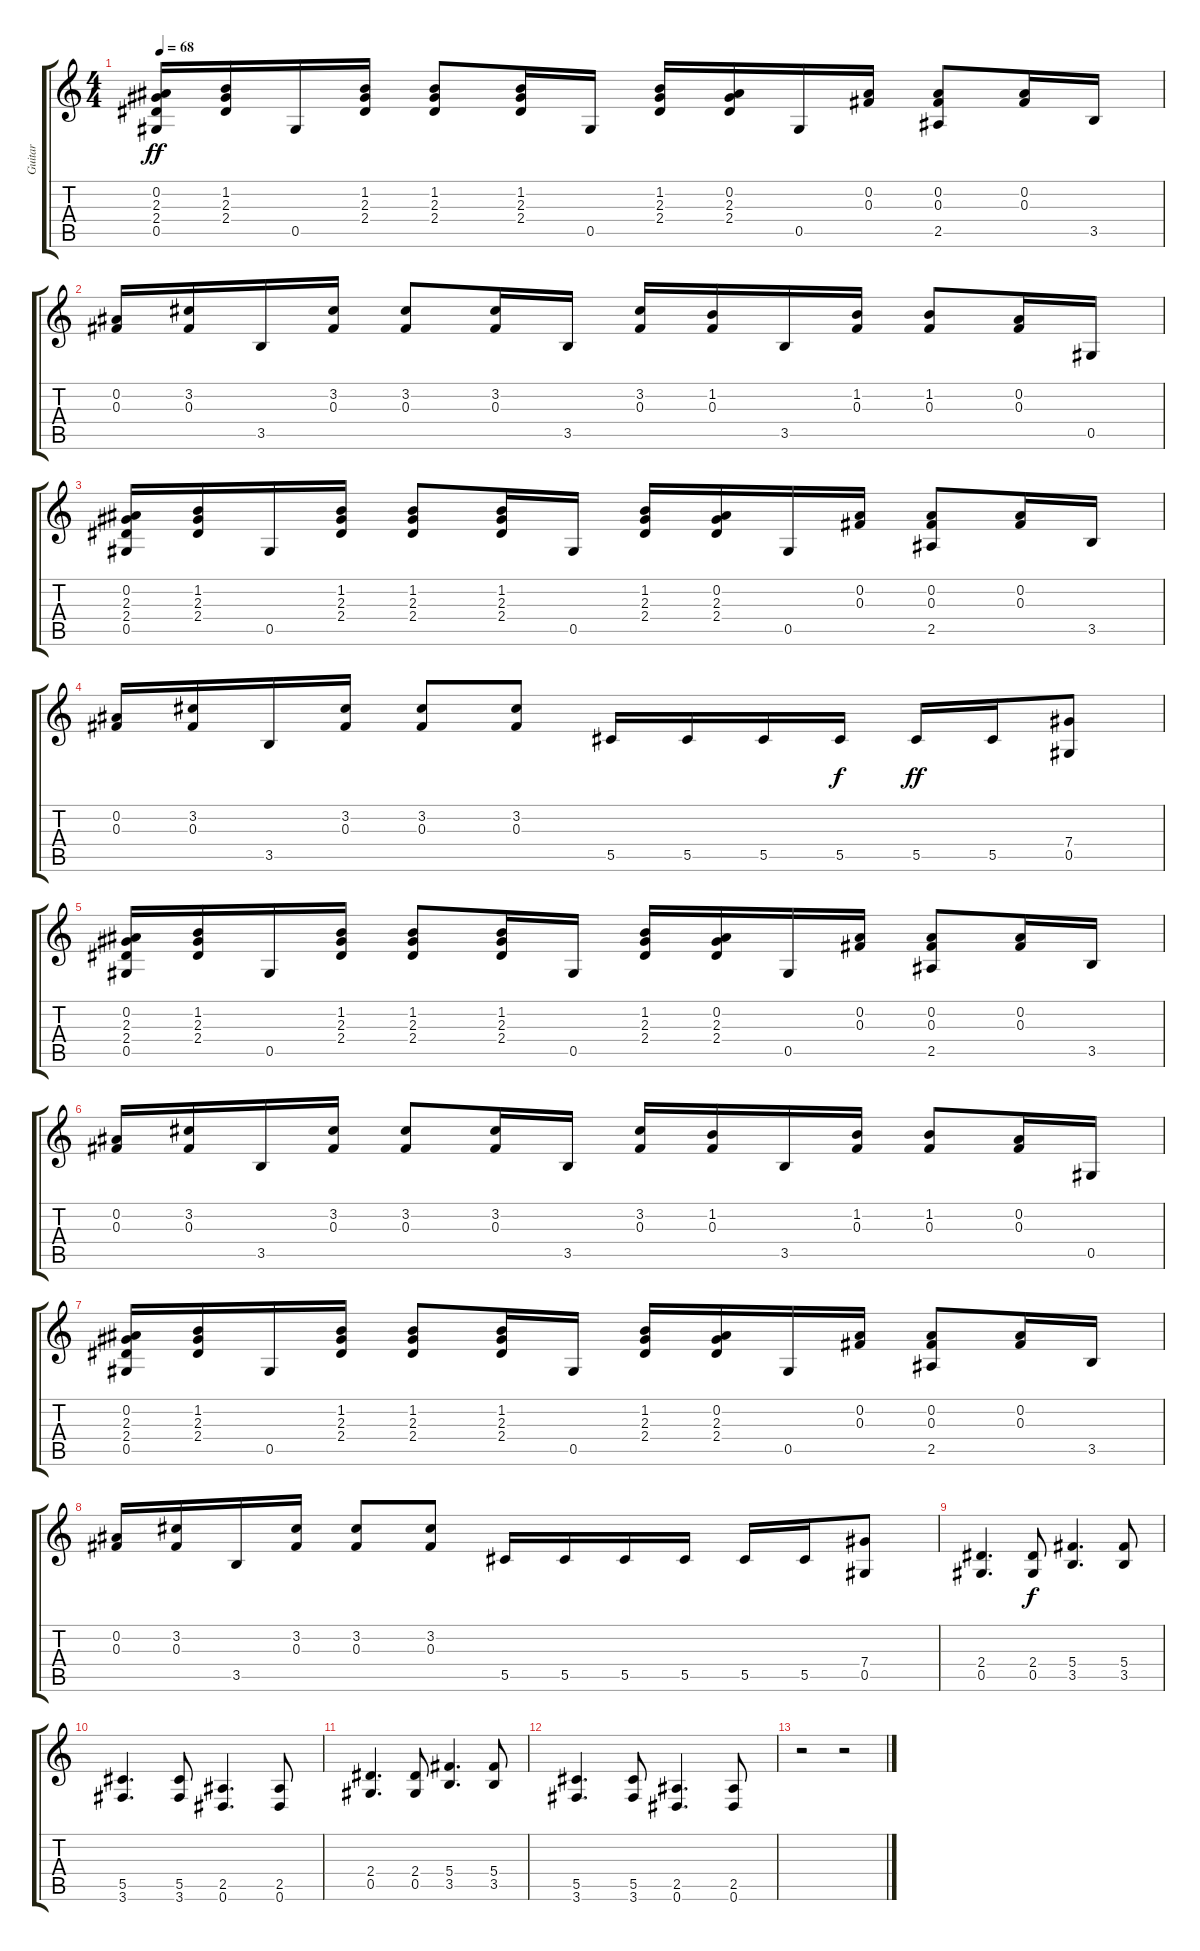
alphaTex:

\track ("Guitar" "Guitar") {instrument overdrivenguitar}
\staff {score tabs}
\tuning (Eb4 Bb3 Gb3 Db3 Ab2 Eb2) {hide}
\ts (4 4)
\tempo 68
\clef g2
\ks c
(0.2 2.3 2.4 0.5).16{dy ff} (1.2 2.3 2.4).16 0.5.16 (1.2 2.3 2.4).16 (1.2 2.3 2.4).8 (1.2 2.3 2.4).16 0.5.16 (1.2 2.3 2.4).16 (0.2 2.3 2.4).16 0.5.16 (0.2 0.3).16 (0.2 0.3 2.5).8 (0.2 0.3).16 3.5.16 |
(0.2 0.3).16 (3.2 0.3).16 3.5.16 (3.2 0.3).16 (3.2 0.3).8 (3.2 0.3).16 3.5.16 (3.2 0.3).16 (1.2 0.3).16 3.5.16 (1.2 0.3).16 (1.2 0.3).8 (0.2 0.3).16 0.5.16 |
(0.2 2.3 2.4 0.5).16 (1.2 2.3 2.4).16 0.5.16 (1.2 2.3 2.4).16 (1.2 2.3 2.4).8 (1.2 2.3 2.4).16 0.5.16 (1.2 2.3 2.4).16 (0.2 2.3 2.4).16 0.5.16 (0.2 0.3).16 (0.2 0.3 2.5).8 (0.2 0.3).16 3.5.16 |
(0.2 0.3).16 (3.2 0.3).16 3.5.16 (3.2 0.3).16 (3.2 0.3).8 (3.2 0.3).8 5.5.16 5.5.16 5.5.16 5.5.16{dy f} 5.5.16{dy ff} 5.5.16 (7.4 0.5).8 |
(0.2 2.3 2.4 0.5).16 (1.2 2.3 2.4).16 0.5.16 (1.2 2.3 2.4).16 (1.2 2.3 2.4).8 (1.2 2.3 2.4).16 0.5.16 (1.2 2.3 2.4).16 (0.2 2.3 2.4).16 0.5.16 (0.2 0.3).16 (0.2 0.3 2.5).8 (0.2 0.3).16 3.5.16 |
(0.2 0.3).16 (3.2 0.3).16 3.5.16 (3.2 0.3).16 (3.2 0.3).8 (3.2 0.3).16 3.5.16 (3.2 0.3).16 (1.2 0.3).16 3.5.16 (1.2 0.3).16 (1.2 0.3).8 (0.2 0.3).16 0.5.16 |
(0.2 2.3 2.4 0.5).16 (1.2 2.3 2.4).16 0.5.16 (1.2 2.3 2.4).16 (1.2 2.3 2.4).8 (1.2 2.3 2.4).16 0.5.16 (1.2 2.3 2.4).16 (0.2 2.3 2.4).16 0.5.16 (0.2 0.3).16 (0.2 0.3 2.5).8 (0.2 0.3).16 3.5.16 |
(0.2 0.3).16 (3.2 0.3).16 3.5.16 (3.2 0.3).16 (3.2 0.3).8 (3.2 0.3).8 5.5.16 5.5.16 5.5.16 5.5.16 5.5.16 5.5.16 (7.4 0.5).8 |
(2.4 0.5).4{d} (2.4 0.5).8{dy f} (5.4 3.5).4{d} (5.4 3.5).8 |
(5.5 3.6).4{d} (5.5 3.6).8 (2.5 0.6).4{d} (2.5 0.6).8 |
(2.4 0.5).4{d} (2.4 0.5).8 (5.4 3.5).4{d} (5.4 3.5).8 |
(5.5 3.6).4{d} (5.5 3.6).8 (2.5 0.6).4{d} (2.5 0.6).8 |
r.2 r.2
